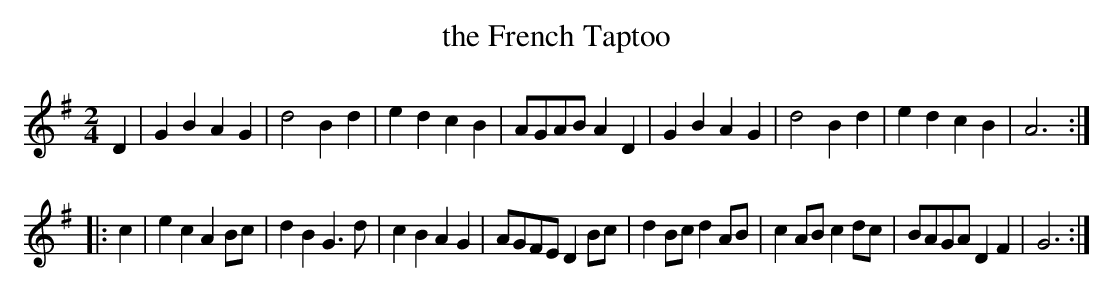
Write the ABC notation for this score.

X:1
T:the French Taptoo
M:2/4
L:1/8
K:G
D2 |\
G2B2 A2G2 | d4 B2d2 | e2d2 c2B2 | AGAB A2D2 |\
G2B2 A2G2 | d4 B2d2 | e2d2 c2B2 | A6 :|
|:c2 | \
e2c2 A2Bc | d2B2 G3d | c2B2 A2G2 | AGFE D2Bc | \
d2Bc d2AB | c2AB c2dc | BAGA D2F2 | G6 :|
